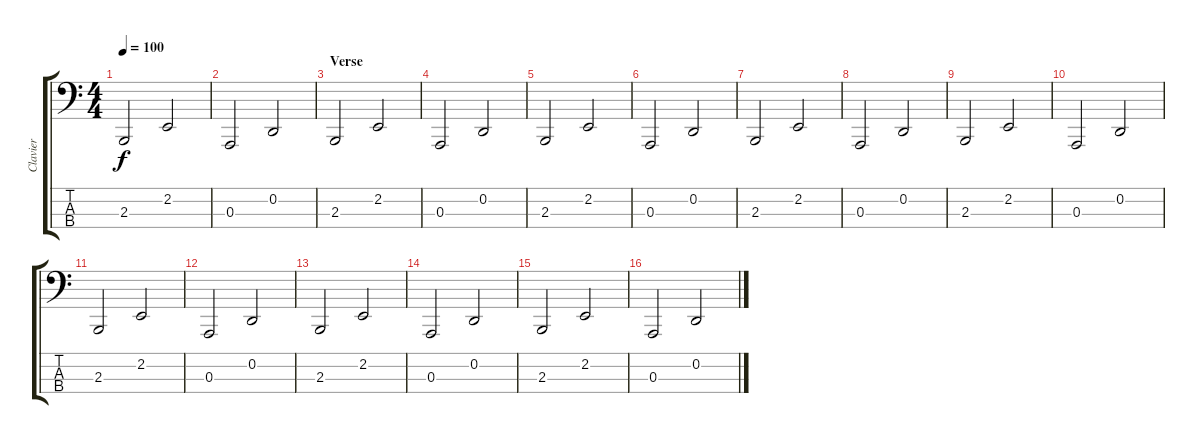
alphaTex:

\track ("Clavier" "Clavier") {instrument lead8bassandlead}
\staff {score tabs}
\tuning (G2 D2 A1 E1) {hide}
\ts (4 4)
\tempo 100
\clef f4
\ks c
2.3.2{dy f} 2.2.2 |
0.3.2 0.2.2 |
\section ("" "Verse")
2.3.2 2.2.2 |
0.3.2 0.2.2 |
2.3.2 2.2.2 |
0.3.2 0.2.2 |
2.3.2 2.2.2 |
0.3.2 0.2.2 |
2.3.2 2.2.2 |
0.3.2 0.2.2 |
2.3.2 2.2.2 |
0.3.2 0.2.2 |
2.3.2 2.2.2 |
0.3.2 0.2.2 |
2.3.2 2.2.2 |
0.3.2 0.2.2
